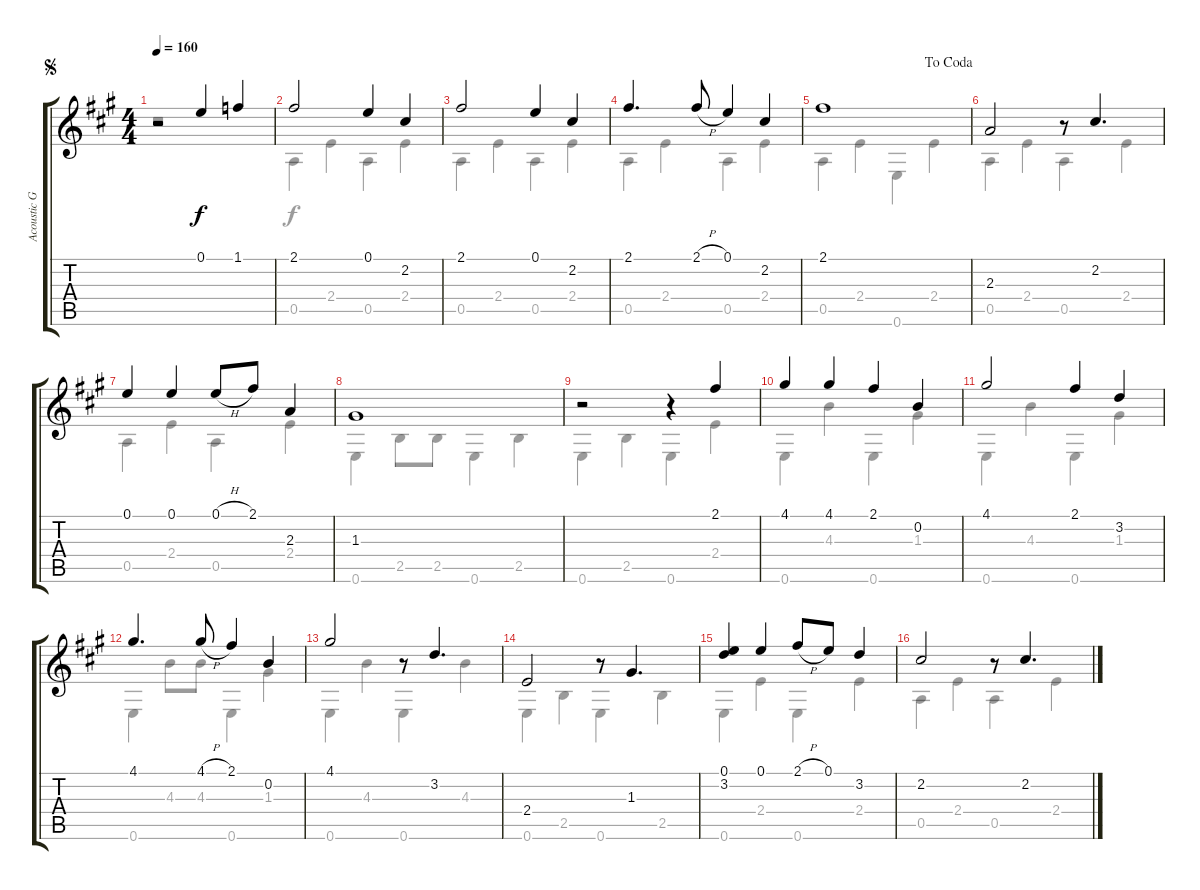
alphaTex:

\track ("Acoustic Guitar" "Acoustic G") {instrument acousticguitarsteel}
\staff {score tabs}
\tuning (E4 B3 G3 D3 A2 E2) {hide}
\voice
\ts (4 4)
\jump segno
\tempo 160
\clef g2
\ks a
r.2{dy f instrument acousticguitarsteel} 0.1.4 1.1.4 |
2.1.2 0.1.4 2.2.4 |
2.1.2 0.1.4 2.2.4 |
2.1.4{d} 2.1{h}.8 0.1.4 2.2.4 |
\jump dacoda
2.1.1 |
2.3.2 r.8 2.2.4{d} |
0.1.4 0.1.4 0.1{h}.8 2.1.8 2.3.4 |
1.3.1 |
r.2 r.4 2.1.4 |
4.1.4 4.1.4 2.1.4 0.2.4 |
4.1.2 2.1.4 3.2.4 |
4.1.4{d} 4.1{h}.8 2.1.4 0.2.4 |
4.1.2 r.8 3.2.4{d} |
2.4.2 r.8 1.3.4{d} |
(0.1 3.2).4 0.1.4 2.1{h}.8 0.1.8 3.2.4 |
2.2.2 r.8 2.2.4{d}
\voice
\clef g2
\ottava regular
\simile none
\ks a
r.1{dy f} |
0.5.4 2.4.4 0.5.4 2.4.4 |
0.5.4 2.4.4 0.5.4 2.4.4 |
0.5.4 2.4.4 0.5.4 2.4.4 |
0.5.4 2.4.4 0.6.4 2.4.4 |
0.5.4 2.4.4 0.5.4 2.4.4 |
0.5.4 2.4.4 0.5.4 2.4.4 |
0.6.4 2.5.8 2.5.8 0.6.4 2.5.4 |
0.6.4 2.5.4 0.6.4 2.4.4 |
0.6.4 4.3.4 0.6.4 1.3.4 |
0.6.4 4.3.4 0.6.4 1.3.4 |
0.6.4 4.3.8 4.3.8 0.6.4 1.3.4 |
0.6.4 4.3.4 0.6.4 4.3.4 |
0.6.4 2.5.4 0.6.4 2.5.4 |
0.6.4 2.4.4 0.6.4 2.4.4 |
0.5.4 2.4.4 0.5.4 2.4.4
